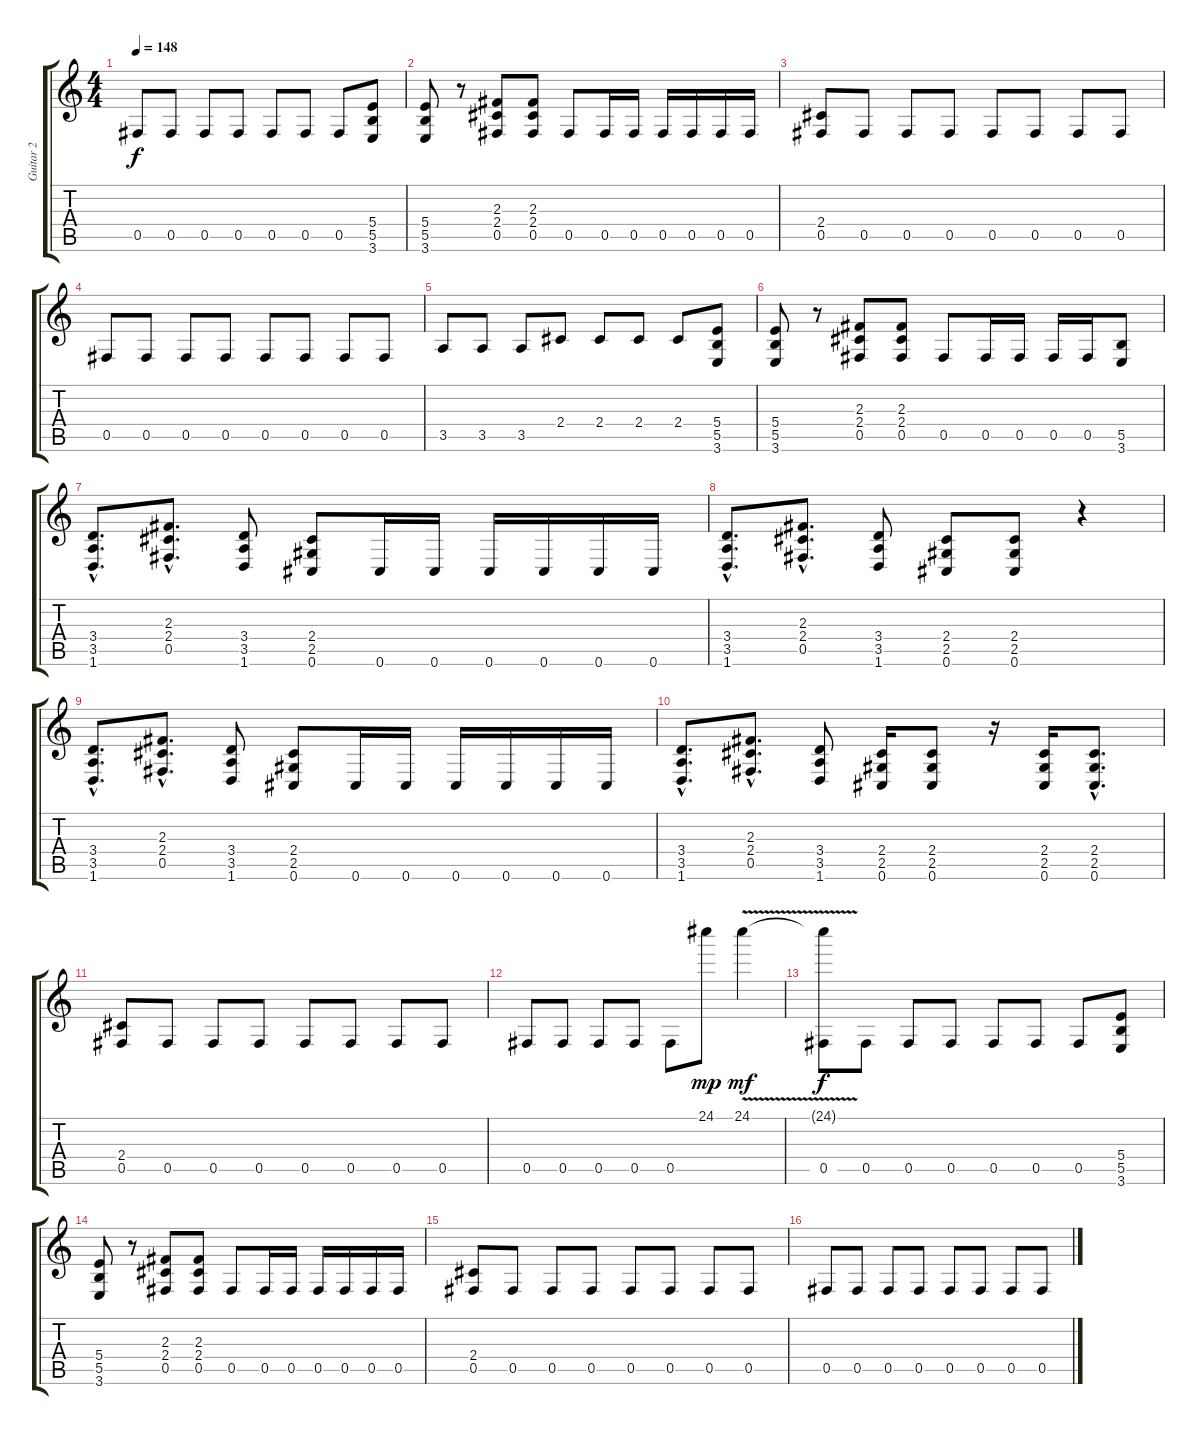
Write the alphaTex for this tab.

\track ("Guitar 2" "Guitar 2") {instrument distortionguitar}
\staff {score tabs}
\tuning (Db4 Ab3 E3 B2 Gb2 Db2) {hide}
\ts (4 4)
\tempo 148
\clef g2
\ks c
0.5.8{dy f} 0.5.8 0.5.8 0.5.8 0.5.8 0.5.8 0.5.8 (5.4 5.5 3.6).8 |
(5.4 5.5 3.6).8 r.8 (2.3 2.4 0.5).8 (2.3 2.4 0.5).8 0.5.8 0.5.16 0.5.16 0.5.16 0.5.16 0.5.16 0.5.16 |
(2.4 0.5).8 0.5.8 0.5.8 0.5.8 0.5.8 0.5.8 0.5.8 0.5.8 |
0.5.8 0.5.8 0.5.8 0.5.8 0.5.8 0.5.8 0.5.8 0.5.8 |
3.5.8 3.5.8 3.5.8 2.4.8 2.4.8 2.4.8 2.4.8 (5.4 5.5 3.6).8 |
(5.4 5.5 3.6).8 r.8 (2.3 2.4 0.5).8 (2.3 2.4 0.5).8 0.5.8 0.5.16 0.5.16 0.5.16 0.5.16 (5.5 3.6).8 |
(3.4{hac} 3.5{hac} 1.6{hac}).8{d} (2.3{hac} 2.4{hac} 0.5{hac}).8{d} (3.4 3.5 1.6).8 (2.4 2.5 0.6).8 0.6.16 0.6.16 0.6.16 0.6.16 0.6.16 0.6.16 |
(3.4{hac} 3.5{hac} 1.6{hac}).8{d} (2.3{hac} 2.4{hac} 0.5{hac}).8{d} (3.4 3.5 1.6).8 (2.4 2.5 0.6).8 (2.4 2.5 0.6).8 r.4 |
(3.4{hac} 3.5{hac} 1.6{hac}).8{d} (2.3{hac} 2.4{hac} 0.5{hac}).8{d} (3.4 3.5 1.6).8 (2.4 2.5 0.6).8 0.6.16 0.6.16 0.6.16 0.6.16 0.6.16 0.6.16 |
(3.4{hac} 3.5{hac} 1.6{hac}).8{d} (2.3{hac} 2.4{hac} 0.5{hac}).8{d} (3.4 3.5 1.6).8 (2.4 2.5 0.6).16 (2.4 2.5 0.6).8 r.16 (2.4 2.5 0.6).16 (2.4{hac} 2.5{hac} 0.6{hac}).8{d} |
(2.4 0.5).8 0.5.8 0.5.8 0.5.8 0.5.8 0.5.8 0.5.8 0.5.8 |
0.5.8 0.5.8 0.5.8 0.5.8 0.5.8 24.1.8{dy mp} 24.1{v}.4{dy mf} |
(24.1{t} 0.5).8{dy f} 0.5.8 0.5.8 0.5.8 0.5.8 0.5.8 0.5.8 (5.4 5.5 3.6).8 |
(5.4 5.5 3.6).8 r.8 (2.3 2.4 0.5).8 (2.3 2.4 0.5).8 0.5.8 0.5.16 0.5.16 0.5.16 0.5.16 0.5.16 0.5.16 |
(2.4 0.5).8 0.5.8 0.5.8 0.5.8 0.5.8 0.5.8 0.5.8 0.5.8 |
0.5.8 0.5.8 0.5.8 0.5.8 0.5.8 0.5.8 0.5.8 0.5.8
